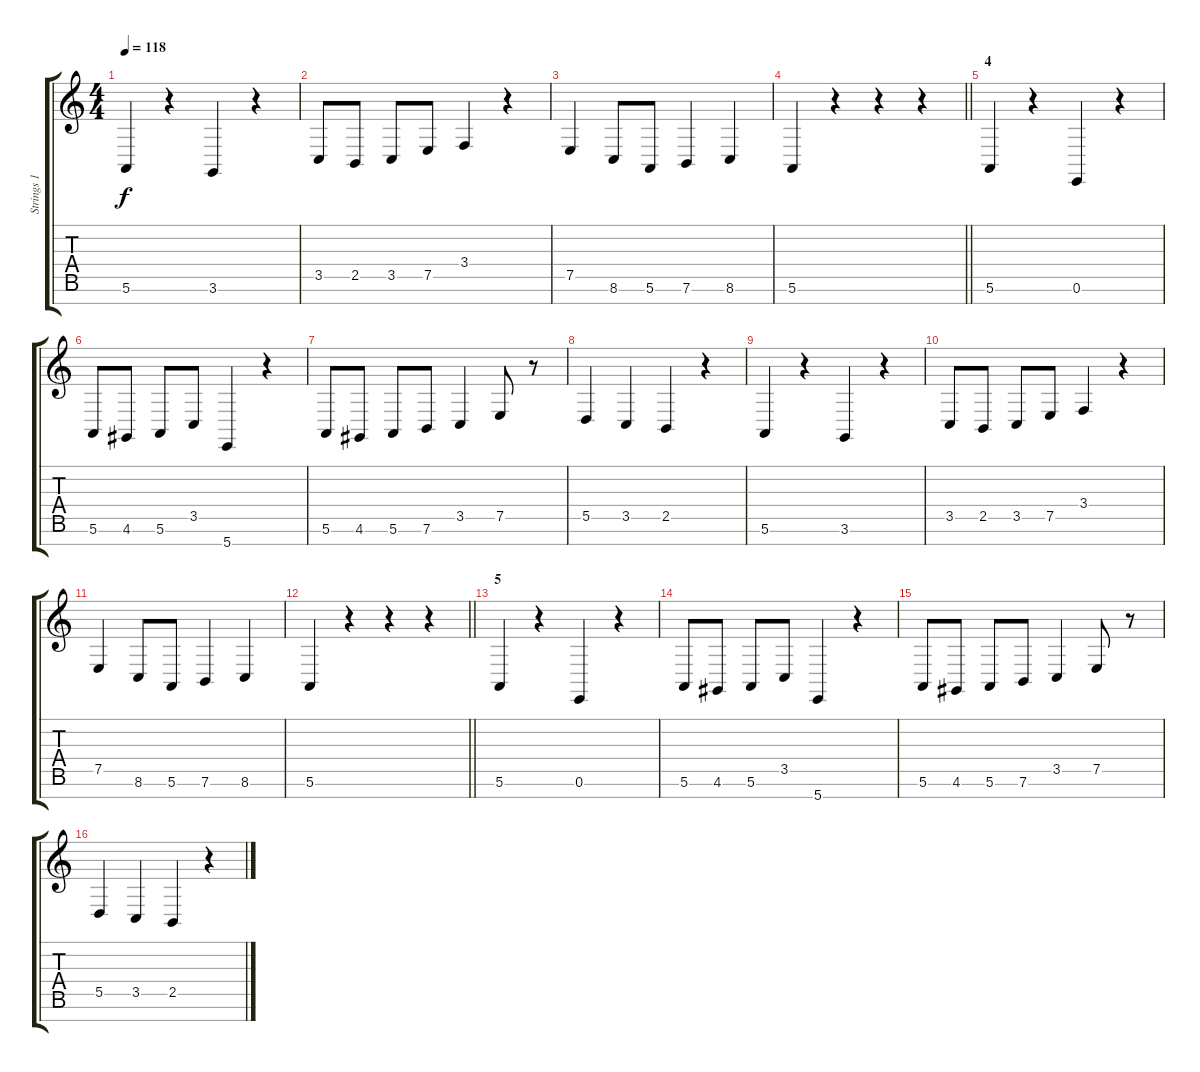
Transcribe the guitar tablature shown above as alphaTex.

\track ("Strings 1" "Strings 1") {instrument stringensemble1}
\staff {score tabs}
\tuning (E4 B3 G3 D3 A2 E2 B1) {hide}
\ts (4 4)
\tempo 118
\clef g2
\ks c
5.6.4{dy f} r.4 3.6.4 r.4 |
3.5.8 2.5.8 3.5.8 7.5.8 3.4.4 r.4 |
7.5.4 8.6.8 5.6.8 7.6.4 8.6.4 |
\barLineRight lightlight
5.6.4 r.4 r.4 r.4 |
\section ("" "4")
5.6.4 r.4 0.6.4 r.4 |
5.6.8 4.6.8 5.6.8 3.5.8 5.7.4 r.4 |
5.6.8 4.6.8 5.6.8 7.6.8 3.5.4 7.5.8 r.8 |
5.5.4 3.5.4 2.5.4 r.4 |
5.6.4 r.4 3.6.4 r.4 |
3.5.8 2.5.8 3.5.8 7.5.8 3.4.4 r.4 |
7.5.4 8.6.8 5.6.8 7.6.4 8.6.4 |
\barLineRight lightlight
5.6.4 r.4 r.4 r.4 |
\section ("" "5")
5.6.4 r.4 0.6.4 r.4 |
5.6.8 4.6.8 5.6.8 3.5.8 5.7.4 r.4 |
5.6.8 4.6.8 5.6.8 7.6.8 3.5.4 7.5.8 r.8 |
5.5.4 3.5.4 2.5.4 r.4
